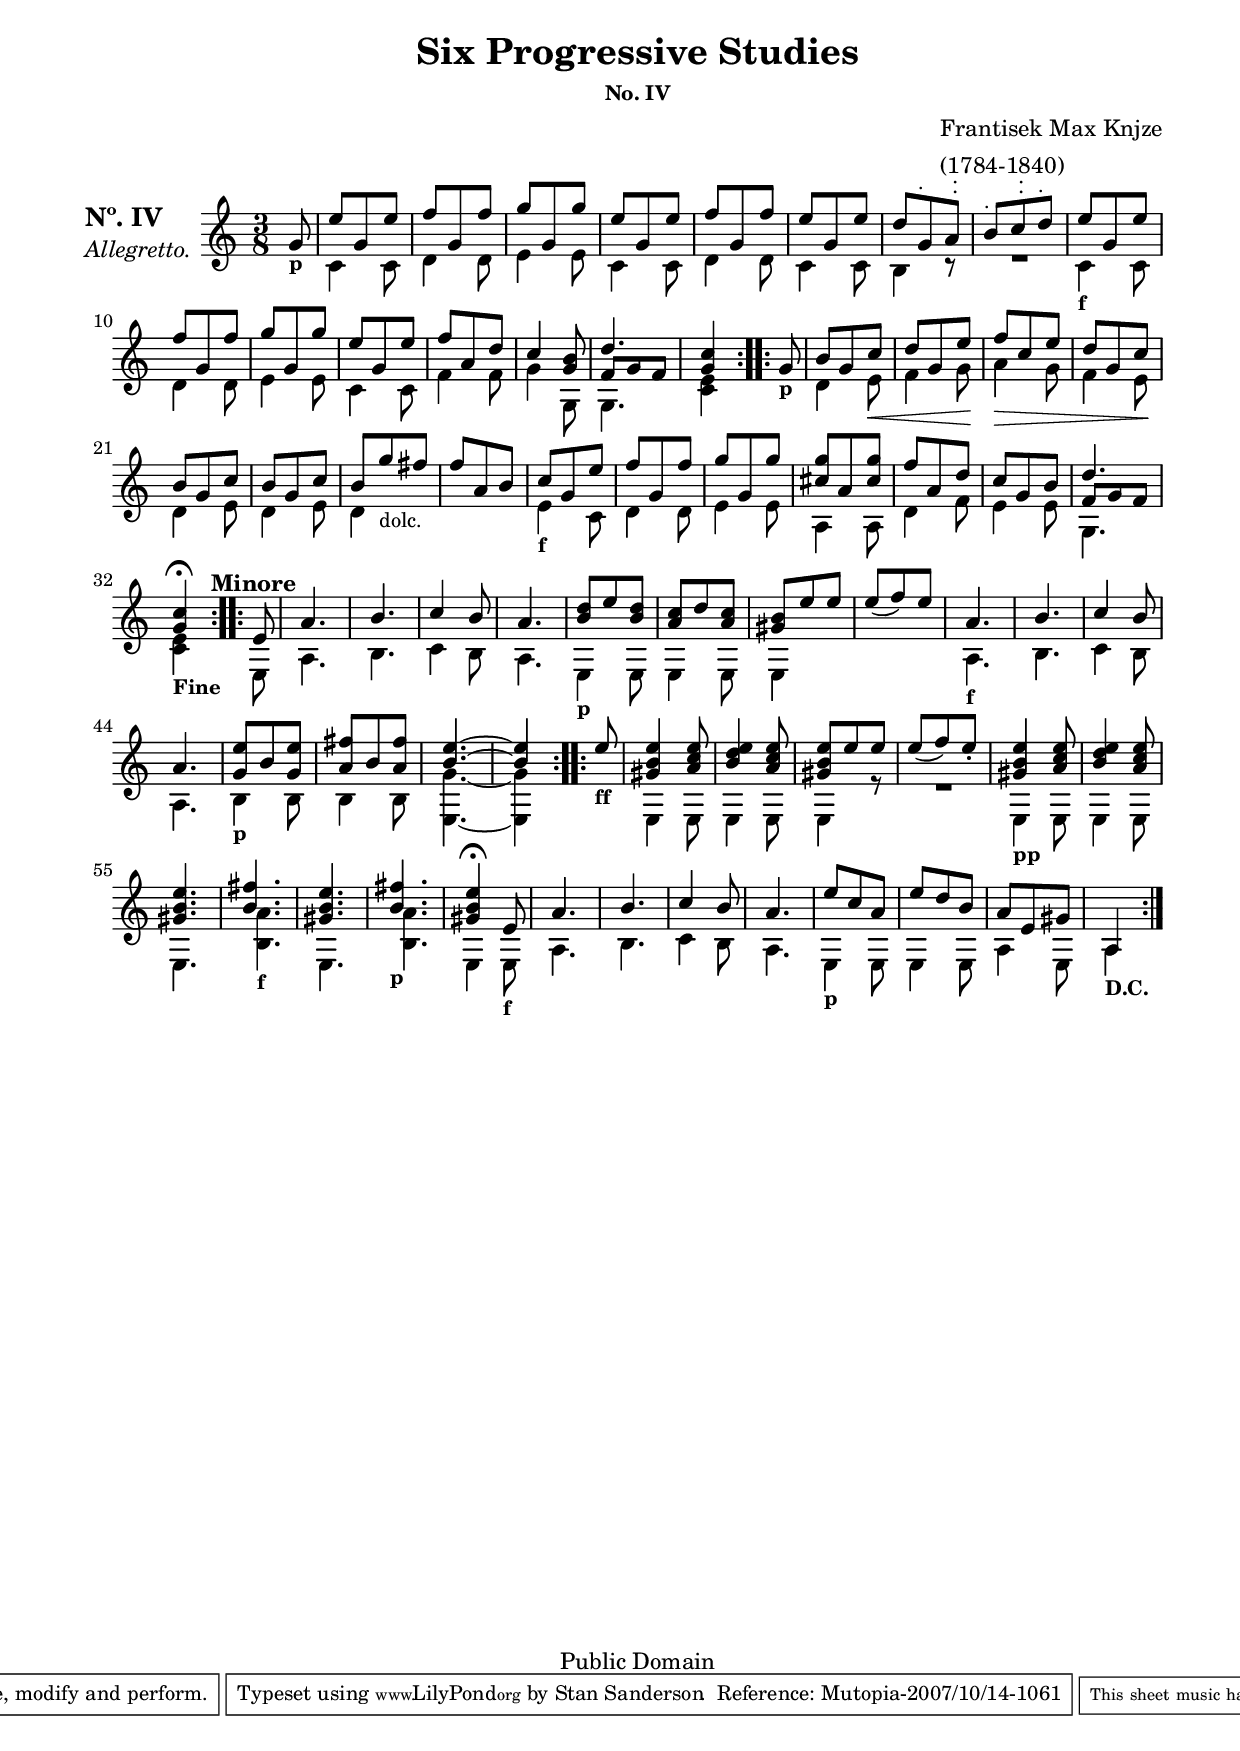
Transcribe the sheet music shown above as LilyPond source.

% Created on Fri Sep 28 2007
\version "2.11.33"
%#(set-global-staff-size 17) 

\paper {
	%#(set-paper-size "a4")
	%#(set-paper-size "letter")
	left-margin = 0.75 \in
	line-width = 7.0 \in
	between-system-padding = #2.0
	between-system-space = #2.0
	ragged-last-bottom = ##f
	ragged-bottom = ##t
}


\header {
	title = "Six Progressive Studies"
	subsubtitle = "No. IV"
	composer = \markup {
		\column {"Frantisek Max Knjze" "(1784-1840)"}
			}
% MUTOPIA
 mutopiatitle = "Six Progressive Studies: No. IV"
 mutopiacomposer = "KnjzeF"
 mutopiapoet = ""
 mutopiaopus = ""
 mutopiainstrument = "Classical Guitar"
 date = "unk"
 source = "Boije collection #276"
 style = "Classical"
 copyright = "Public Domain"
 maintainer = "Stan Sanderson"
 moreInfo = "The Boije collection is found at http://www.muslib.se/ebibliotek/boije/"
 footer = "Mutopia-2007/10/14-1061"
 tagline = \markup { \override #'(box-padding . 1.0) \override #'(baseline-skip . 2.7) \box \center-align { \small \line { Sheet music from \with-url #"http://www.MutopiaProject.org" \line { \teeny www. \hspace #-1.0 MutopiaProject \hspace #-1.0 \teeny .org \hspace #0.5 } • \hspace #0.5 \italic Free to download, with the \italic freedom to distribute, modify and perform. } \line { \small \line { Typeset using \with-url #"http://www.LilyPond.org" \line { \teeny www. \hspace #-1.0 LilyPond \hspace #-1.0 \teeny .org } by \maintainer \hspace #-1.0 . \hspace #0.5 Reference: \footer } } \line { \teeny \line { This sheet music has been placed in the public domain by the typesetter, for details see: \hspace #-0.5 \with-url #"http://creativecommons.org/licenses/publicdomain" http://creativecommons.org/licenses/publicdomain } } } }
}
			

%% Source
%% Boije collection # 276
%% http://www.muslib.se/ebibliotek/boije/
%%
%% Praga presso Marco Berra.
%% Fra. Max Knjze (also spelled Kniže) was born
%% 7 Sep 1784 in Dralielcice, near Beroun, Bohmen. 
%% He died 23 Jul 1840 in Prague, Czechoslovakia.
%% He was a guitarist, composer and conductor.
%%

\include "english.ly"

%%%% shortcuts
%  fingering orientations
	sfol = \set fingeringOrientations = #'(left)
	sfor = \set fingeringOrientations = #'(right)
	sfod = \set fingeringOrientations = #'(down)
	sfou = \set fingeringOrientations = #'(up)

%  string number orientations
	ssnol =  \set stringNumberOrientations = #'(left)  %(down right up)
	ssnou =  \set stringNumberOrientations = #'(up)
	ssnod =  \set stringNumberOrientations = #'(down)
	ssnor =  \set stringNumberOrientations = #'(right)

%  position indicators
	II = \markup {\smaller "II"}
	IIa = \markup {\smaller \hspace #2.0 \bold "CII"}
	III = \markup {\smaller  "III"}
	IV = \markup {\smaller  "IV"}
	V = \markup {\smaller  "V"}
	VII = \markup {\smaller  "VII"}
	VIII = \markup {\smaller  "VIII"}
%% (alternates A)
	loc = \markup{\smaller"loco."}
	bpos = \markup{\smaller"2 pos:"}
	cpos = \markup{\smaller"3 pos:"}
	dpos = \markup{\smaller"4 pos:"}
	epos = \markup{\smaller"5 pos:"}
	gpos = \markup{\smaller"7 pos:"}
	ipos = \markup{\smaller"9 pos:"}
	eposd = \markup{\smaller\column{"5 pos:" "dol:"}}
	
%% dynamics per original
pP = \markup { \smaller \bold "pp"}
P = \markup { \smaller \bold "p"}
mF = \markup { \smaller \bold "mf"}
F = \markup { \smaller \bold "f"}
fF = \markup { \smaller \bold "ff"}
sF = \markup { \smaller \bold "sf"} 

% miscellaneous and reminders
	harm = \once \override NoteHead #'style = #'harmonic 
	octavado = \markup { \smaller \italic "arm. 12" }
	octavados= \markup {\smaller\italic\column {"arm." "12" }}
	%\mark \markup {\smaller \smaller \musicglyph #"scripts.segno"}
	%\markup {\smaller \vcenter "to" \hspace #0.7 \smaller \vcenter \musicglyph #"scripts.coda"}
	% \arpeggioUp \arpeggio
	%segn = \markup { \smaller \vcenter "to" \hspace #0.7 \vcenter \smaller \musicglyph #"scripts.segno" }

	dc = \markup{\smaller\bold "D.C."}
	dotI = \markup{\small"."}
	dotII = \markup{\small"："}
	dotIII = \markup{\bold\small"⋮"}
%% End shortcuts




upper = {
	\set Staff.instrumentName=\markup{
		\column {\larger\bold "Nº. IV  " \italic "Allegretto. "}}
	\relative c''{
%% Note: vertically align volta brackets-  #5 is default
%%		\override Staff.VoltaBracket #'minimum-space = #5.5
	\key c \major
	\time 3/8
	\slurDown
	\repeat volta 2 {
		\partial 8*1
		g8_\P |
		e'8 g, e' | f g, f' | g g, g' | e g, e' |
		f g, f' | e g, e' | d g,^\dotI a^\dotII | 
		b^\dotI c^\dotII d^\dotI | e g, e' |
		f g, f' | g g, g' | e g, e' | f a, d |
		c4 <b g>8 | d4. | <c g>4
		}
	\repeat volta 2 {
		\partial 8*1
		g8_\P |
		b g c | d g, e' | f c e | d g, c |
		b g c | b g c |b g'_\markup{\smaller"dolc."} fs |
		f a, b | c g e' | f g, f' | g g, g' |
		<g cs,> a, <g' cs,> | f a, d | c g b |
		d4. | <c g>4\fermata 
		
		}
		
	\repeat volta 2 {
		\partial 8*1
		e,8^\markup{\hspace #-4 \bold "Minore"}  |
		a4. | b | c4 b8 | a4. | <d b>8 e <d b> |
		<c a> d <c a> | <b gs> e e | e( f) e |
		a,4. | b | c4  b8 | a4. | <e' g,>8 b <e g,> |
		<fs a,> b, <fs' a,> <e b>4. ~ | <e b>4
		}
	\repeat volta 2 {
		\partial 8*1
		e8 |
		<e b gs>4 <e c a>8 | <e d b>4 <e c a>8 |
		<e b gs>[ e e] | e( f) e_. |
		<e b gs>4 <e c a>8 | <e d b>4 <e c a>8 |
		<e b gs>4. | <fs b,>| <e b gs> | 
		<fs b,>_\P | <e b gs>4\fermata e,8 |
		a4. | b | c4 b8 | a4. |
		e'8 c a | e' d b | a e gs | a,4
		}
	}
}		

middle = {
	\relative c'' {
		\override Staff.NoteCollision 
		#'merge-differently-headed = ##t
%% middle voice can interfere... use the following
%		\override Stem #'length-fraction = #0.4
	\repeat volta 2 {
		\partial 8*1
		s8 |
		e16 g e g d g e g | f g f g d g f g |
		e g e g f4 | e16 g e g d4 |
		e16_\F g e g d g e g | f g f g d g f g |
		e8 g f d | e g c,
				}
	\repeat volta 2 {
		\partial 8*1
		s4.
		s2.*3
	}
	}
}

lower = {
	\relative c' { 
		\override Staff.NoteCollision 
		#'merge-differently-headed = ##t
	\time 3/8
	\key c \major
	\repeat volta 2 {
		\partial 8*1
		s8 |
		c4 c8 | d4 d8| e4 e8 | c4 c8 | d4 d8 | c4 c8 |
		b4 r8 | R1*3/8 | c4_\F c8 | d4 d8 | e4 e8 |
		c4 c8 | f4 f8 | g4 g,8 | 
		<<{
		\override Stem #'length-fraction = #0.45 
			f' g f}\\{g,4.}>> |
		| <e' c>4
	}
	\repeat volta 2 {
		\partial 8*1
		s8 |
		d4 e8_\< | f4 g8\! | a4_\> g8 | f4 e8\! |
		d4 e8 | d4 e8 | d4 s8 | s4. | e4_\F c8 |
		d4 d8 | e4 e8 | a,4 a8 | d4 f8 |
		e4 e8 | 
		<<{
		\override Stem #'length-fraction = #0.45 
			f g f}\\{g,4.}>> |
		<e' c>4_\markup{\smaller\bold "Fine"}
		}

	\repeat volta 2 {
		\partial 8*1
		e,8 
		a4. |
		b | c4 b8 | a4. |
		e4_\P e8 | e4 e8 | e4 s8 |
		s4. | a4._\F | b | c4 b8 |
		a4. | b4_\P b8 | b4 b8 |
		<g' e,>4. ~ | <g e,>4
		}
	\repeat volta 2 {
		\partial 8*1
		s8_\fF |
		e,4 e8 | e4 e8 | e4 r8 | R1*3/8 |
		e4_\pP e8 | e4 e8 | e4. |
		<a' b,>4._\F | e,4. | <a' b,>4. | e,4 e8_\F |
		a4. | 
		b | c4 b8 | a4. | e4_\P e8 |
		e4 e8 | a4 e8 | a4_\dc
		
		}
	
	}
}	

staffClassicalGuitarD = \new Staff 

%%%  this moves the fingering closer to the note than default
		\with { 
			\override Fingering #'padding = #0.2 
		}
			{
%			\time 3/8
%			\key c \major
%			\tempo 4 = 72
%			\set Staff.instrumentName=\markup{\smaller\column{"Classical" "Guitar."}}
			\set Staff.midiInstrument="acoustic guitar (nylon)"
		%	\transposition c,
	<<
		\override Staff.NoteCollision 
		#'merge-differently-headed = ##t
			\new Voice = A { \voiceOne  \upper }
%			\new Voice = B { \voiceTwo  \middle }
			\new Voice = C { \voiceFour  \lower }
	>>
%		\bar "|."  %% End the piece if no repeat at end
}

\score { 
	\staffClassicalGuitarD
	}

		
\layout  {
		 \context { \Voice
%%% provides thicker glissando and moves closer to notes
			 \override Glissando #'thickness = #3
			 \override Glissando #'gap = #0.05

%%% adjust fingering size, distance from note
			\override Fingering #'font-size = #-6
			\override Fingering #'padding = #0.3
		 	}
	\context { \Score
			\override MetronomeMark #'extra-offset = #'(-9 . 0)
			\override MetronomeMark #'padding = #'3
			}
		
}		

\score {
	\unfoldRepeats
	\staffClassicalGuitarD
	  \midi {
	    \context {
		    \Score
	      		tempoWholesPerMinute = #(ly:make-moment 120 4)
	    }
	    \context { 
		    \Voice 
		    \remove "Dynamic_performer"
	    }
    }
}
